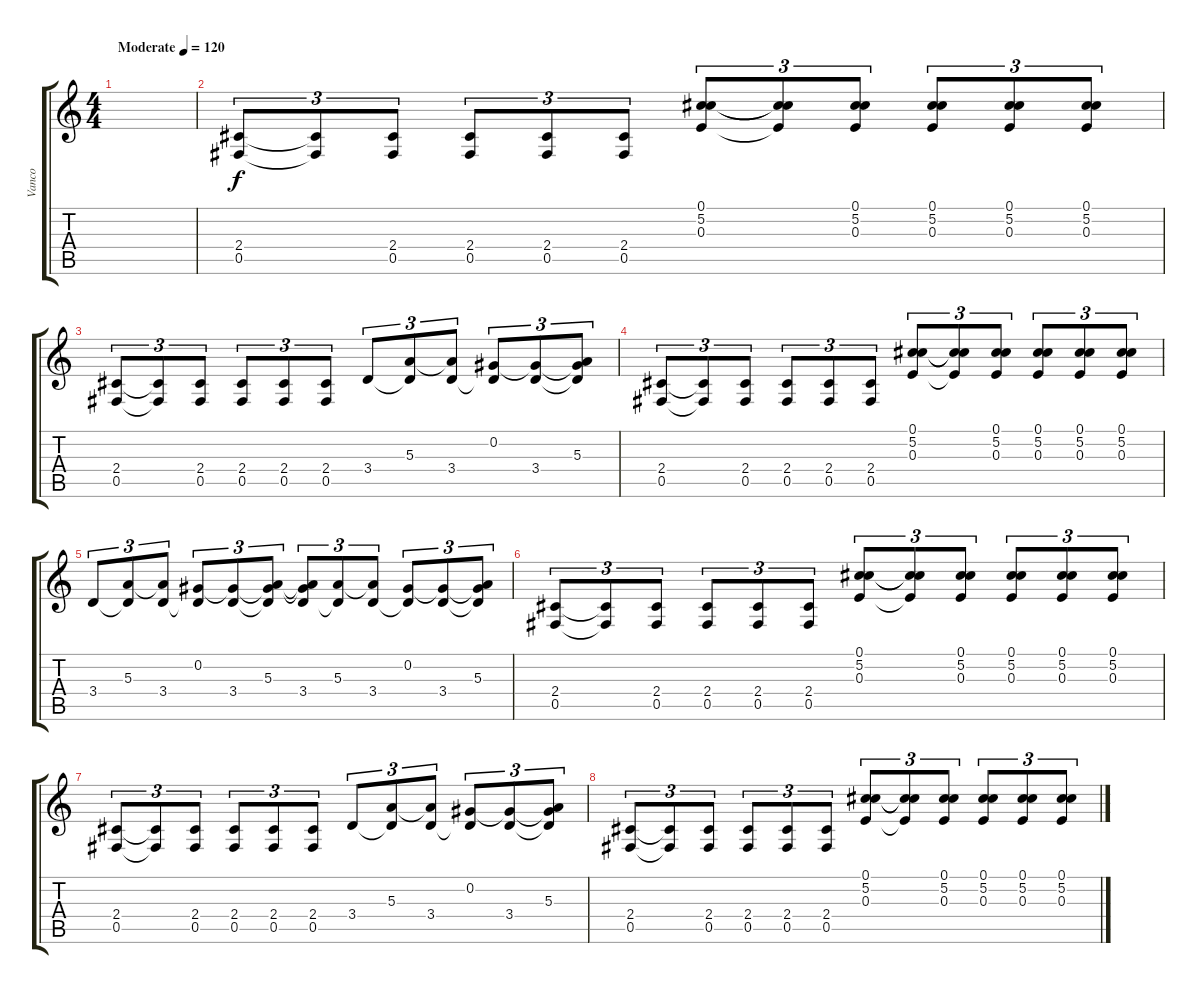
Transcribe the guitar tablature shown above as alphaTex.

\track ("Vanco" "Vanco") {instrument overdrivenguitar}
\staff {score tabs}
\tuning (Db4 Ab3 E3 B2 Gb2 Db2) {hide}
\ts (4 4)
\tempo (120 "Moderate")
\clef g2
\ks c
|
(2.4 0.5).8{tu (3 2)} (2.4{t} 0.5{t}).8{tu (3 2)} (2.4 0.5).8{tu (3 2)} (2.4 0.5).8{tu (3 2)} (2.4 0.5).8{tu (3 2)} (2.4 0.5).8{tu (3 2)} (0.1 5.2 0.3).8{tu (3 2)} (0.1{t} 5.2{t} 0.3{t}).8{tu (3 2)} (0.1 5.2 0.3).8{tu (3 2)} (0.1 5.2 0.3).8{tu (3 2)} (0.1 5.2 0.3).8{tu (3 2)} (0.1 5.2 0.3).8{tu (3 2)} |
(2.4 0.5).8{tu (3 2)} (2.4{t} 0.5{t}).8{tu (3 2)} (2.4 0.5).8{tu (3 2)} (2.4 0.5).8{tu (3 2)} (2.4 0.5).8{tu (3 2)} (2.4 0.5).8{tu (3 2)} 3.4.8{tu (3 2)} (5.3 3.4{t}).8{tu (3 2)} (5.3{t} 3.4).8{tu (3 2)} (0.2 3.4{t}).8{tu (3 2)} (0.2{t} 3.4).8{tu (3 2)} (0.2{t} 5.3 3.4{t}).8{tu (3 2)} |
(2.4 0.5).8{tu (3 2)} (2.4{t} 0.5{t}).8{tu (3 2)} (2.4 0.5).8{tu (3 2)} (2.4 0.5).8{tu (3 2)} (2.4 0.5).8{tu (3 2)} (2.4 0.5).8{tu (3 2)} (0.1 5.2 0.3).8{tu (3 2)} (0.1{t} 5.2{t} 0.3{t}).8{tu (3 2)} (0.1 5.2 0.3).8{tu (3 2)} (0.1 5.2 0.3).8{tu (3 2)} (0.1 5.2 0.3).8{tu (3 2)} (0.1 5.2 0.3).8{tu (3 2)} |
3.4.8{tu (3 2)} (5.3 3.4{t}).8{tu (3 2)} (5.3{t} 3.4).8{tu (3 2)} (0.2 3.4{t}).8{tu (3 2)} (0.2{t} 3.4).8{tu (3 2)} (0.2{t} 5.3 3.4{t}).8{tu (3 2)} (0.2{t} 5.3{t} 3.4).8{tu (3 2)} (5.3 3.4{t}).8{tu (3 2)} (5.3{t} 3.4).8{tu (3 2)} (0.2 3.4{t}).8{tu (3 2)} (0.2{t} 3.4).8{tu (3 2)} (0.2{t} 5.3 3.4{t}).8{tu (3 2)} |
(2.4 0.5).8{tu (3 2)} (2.4{t} 0.5{t}).8{tu (3 2)} (2.4 0.5).8{tu (3 2)} (2.4 0.5).8{tu (3 2)} (2.4 0.5).8{tu (3 2)} (2.4 0.5).8{tu (3 2)} (0.1 5.2 0.3).8{tu (3 2)} (0.1{t} 5.2{t} 0.3{t}).8{tu (3 2)} (0.1 5.2 0.3).8{tu (3 2)} (0.1 5.2 0.3).8{tu (3 2)} (0.1 5.2 0.3).8{tu (3 2)} (0.1 5.2 0.3).8{tu (3 2)} |
(2.4 0.5).8{tu (3 2)} (2.4{t} 0.5{t}).8{tu (3 2)} (2.4 0.5).8{tu (3 2)} (2.4 0.5).8{tu (3 2)} (2.4 0.5).8{tu (3 2)} (2.4 0.5).8{tu (3 2)} 3.4.8{tu (3 2)} (5.3 3.4{t}).8{tu (3 2)} (5.3{t} 3.4).8{tu (3 2)} (0.2 3.4{t}).8{tu (3 2)} (0.2{t} 3.4).8{tu (3 2)} (0.2{t} 5.3 3.4{t}).8{tu (3 2)} |
(2.4 0.5).8{tu (3 2)} (2.4{t} 0.5{t}).8{tu (3 2)} (2.4 0.5).8{tu (3 2)} (2.4 0.5).8{tu (3 2)} (2.4 0.5).8{tu (3 2)} (2.4 0.5).8{tu (3 2)} (0.1 5.2 0.3).8{tu (3 2)} (0.1{t} 5.2{t} 0.3{t}).8{tu (3 2)} (0.1 5.2 0.3).8{tu (3 2)} (0.1 5.2 0.3).8{tu (3 2)} (0.1 5.2 0.3).8{tu (3 2)} (0.1 5.2 0.3).8{tu (3 2)}
